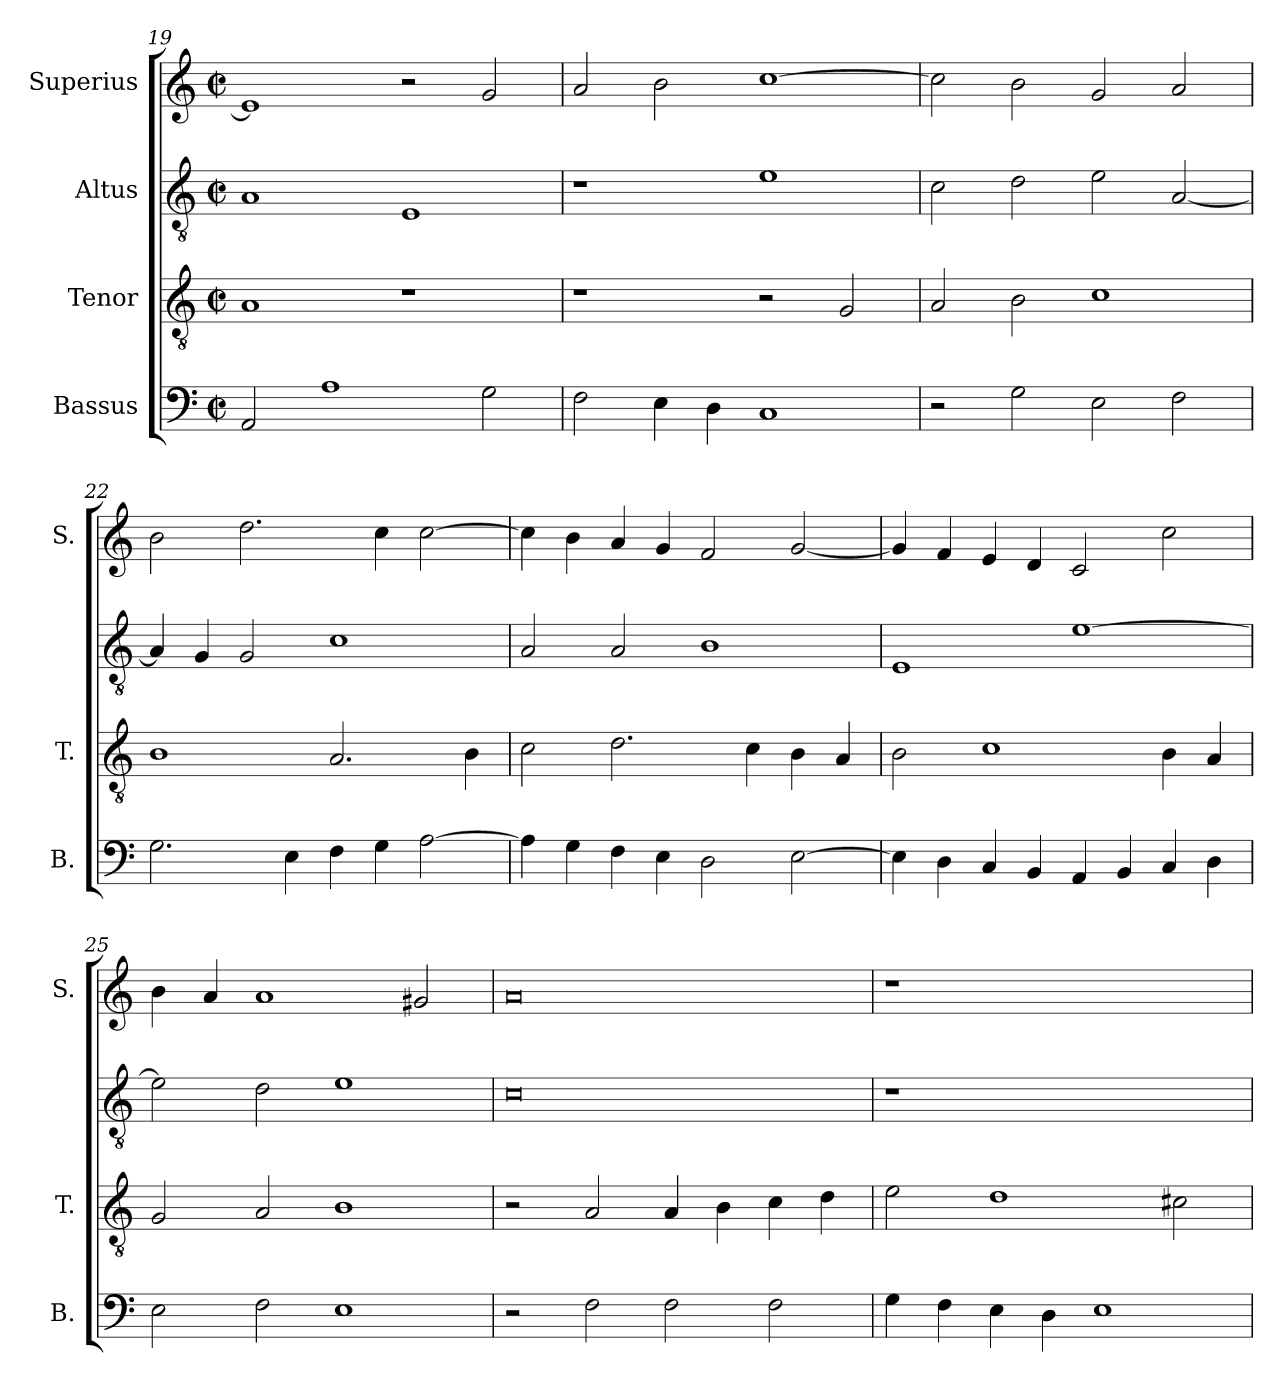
**kern	**kern	**kern	**kern
*part4	*part3	*part2	*part1
*staff4	*staff3	*staff2	*staff1
*I"Bassus	*I"Tenor	*I"Altus	*I"Superius
*I'B.	*I'T.	*	*I'S.
*clefF4	*clefGv2	*clefGv2	*clefG2
*	*ITrd7c12	*ITrd7c12	*
*k[]	*k[]	*k[]	*k[]
*C:	*C:	*C:	*C:
*M2/2	*M2/2	*M2/2	*M2/2
*met(c|)	*met(c|)	*met(c|)	*met(c|)
=19	=19	=19	=19
2AAi/	1AAi	1AAi	1ei]
1Ai	.	.	.
.	1r	1EEi	2r
2Gi\	.	.	2gi/
=20	=20	=20	=20
2Fi\	1r	1r	2ai/
4Ei\	.	.	2bi\
4Di\	.	.	.
1Ci	2r	1Ei	[>1cci
.	2GGi/	.	.
!!LO:LB:g=z
=21	=21	=21	=21
2r	2AAi/	2Ci\	2cci\]
2Gi\	2BBi\	2Di\	2bi\
2Ei\	1Ci	2Ei\	2gi/
2Fi\	.	[<2AAi/	2ai/
=22	=22	=22	=22
2.Gi\	1BBi	4AAi/]	2bi\
.	.	4GGi/	.
.	.	2GGi/	2.ddi\
4Ei\	.	.	.
4Fi\	2.AAi/	1Ci	.
4Gi\	.	.	4cci\
[>2Ai\	.	.	[>2cci\
.	4BBi\	.	.
=23	=23	=23	=23
4Ai\]	2Ci\	2AAi/	4cci\]
4Gi\	.	.	4bi\
4Fi\	2.Di\	2AAi/	4ai/
4Ei\	.	.	4gi/
2Di\	.	1BBi	2fi/
.	4Ci\	.	.
[>2Ei\	4BBi\	.	[<2gi/
.	4AAi/	.	.
=24	=24	=24	=24
4Ei\]	2BBi\	1EEi	4gi/]
4Di\	.	.	4fi/
4Ci/	1Ci	.	4ei/
4BBi/	.	.	4di/
4AAi/	.	[>1Ei	2ci/
4BBi/	.	.	.
4Ci/	4BBi\	.	2cci\
4Di\	4AAi/	.	.
!!LO:LB:g=z
=25	=25	=25	=25
2Ei\	2GGi/	2Ei\]	4bi\
.	.	.	4ai/
2Fi\	2AAi/	2Di\	1ai
1Ei	1BBi	1Ei	.
.	.	.	2g#Xi/
=26	=26	=26	=26
2r	2r	0Ci	0ai
2Fi\	2AAi/	.	.
2Fi\	4AAi/	.	.
.	4BBi\	.	.
2Fi\	4Ci\	.	.
.	4Di\	.	.
=27	=27	=27	=27
!	!	!LO:N:vis=1	!LO:N:vis=1
4Gi\	2Ei\	1r	1r
4Fi\	.	.	.
4Ei\	1Di	.	.
4Di\	.	.	.
1Ei	.	1ryy	1ryy
.	2C#Xi\	.	.
=	=	=	=
*-	*-	*-	*-
